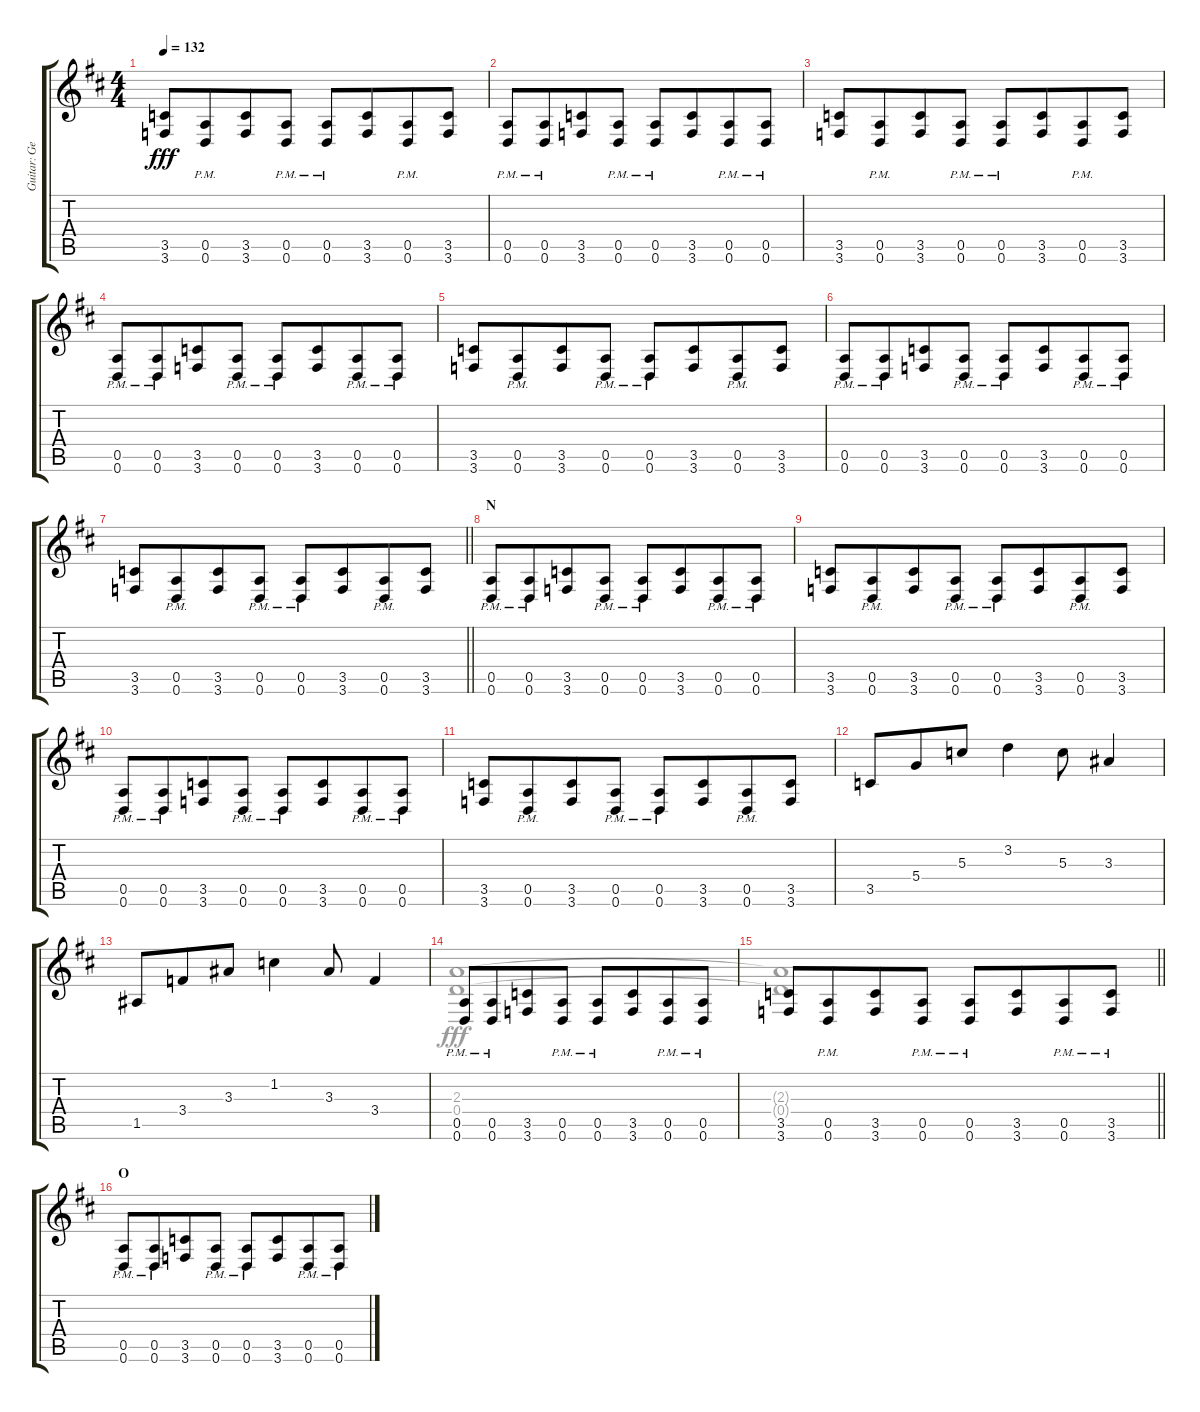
\track ("Guitar: George" "Guitar: Ge") {instrument distortionguitar}
\staff {score tabs}
\tuning (E4 B3 G3 D3 A2 D2) {hide}
\voice
\ts (4 4)
\tempo 132
\clef g2
\ks d
(3.5 3.6).8{dy fff} (0.5{pm} 0.6{pm}).8{beam merge} (3.5 3.6).8 (0.5{pm} 0.6{pm}).8 (0.5{pm} 0.6{pm}).8 (3.5 3.6).8{beam merge} (0.5{pm} 0.6{pm}).8 (3.5 3.6).8 |
(0.5{pm} 0.6{pm}).8 (0.5{pm} 0.6{pm}).8{beam merge} (3.5 3.6).8 (0.5{pm} 0.6{pm}).8 (0.5{pm} 0.6{pm}).8 (3.5 3.6).8{beam merge} (0.5{pm} 0.6{pm}).8 (0.5{pm} 0.6{pm}).8 |
(3.5 3.6).8 (0.5{pm} 0.6{pm}).8{beam merge} (3.5 3.6).8 (0.5{pm} 0.6{pm}).8 (0.5{pm} 0.6{pm}).8 (3.5 3.6).8{beam merge} (0.5{pm} 0.6{pm}).8 (3.5 3.6).8 |
(0.5{pm} 0.6{pm}).8 (0.5{pm} 0.6{pm}).8{beam merge} (3.5 3.6).8 (0.5{pm} 0.6{pm}).8 (0.5{pm} 0.6{pm}).8 (3.5 3.6).8{beam merge} (0.5{pm} 0.6{pm}).8 (0.5{pm} 0.6{pm}).8 |
(3.5 3.6).8 (0.5{pm} 0.6{pm}).8{beam merge} (3.5 3.6).8 (0.5{pm} 0.6{pm}).8 (0.5{pm} 0.6{pm}).8 (3.5 3.6).8{beam merge} (0.5{pm} 0.6{pm}).8 (3.5 3.6).8 |
(0.5{pm} 0.6{pm}).8 (0.5{pm} 0.6{pm}).8{beam merge} (3.5 3.6).8 (0.5{pm} 0.6{pm}).8 (0.5{pm} 0.6{pm}).8 (3.5 3.6).8{beam merge} (0.5{pm} 0.6{pm}).8 (0.5{pm} 0.6{pm}).8 |
\barLineRight lightlight
(3.5 3.6).8 (0.5{pm} 0.6{pm}).8{beam merge} (3.5 3.6).8 (0.5{pm} 0.6{pm}).8 (0.5{pm} 0.6{pm}).8 (3.5 3.6).8{beam merge} (0.5{pm} 0.6{pm}).8 (3.5 3.6).8 |
\section ("" "N")
(0.5{pm} 0.6{pm}).8 (0.5{pm} 0.6{pm}).8{beam merge} (3.5 3.6).8 (0.5{pm} 0.6{pm}).8 (0.5{pm} 0.6{pm}).8 (3.5 3.6).8{beam merge} (0.5{pm} 0.6{pm}).8 (0.5{pm} 0.6{pm}).8 |
(3.5 3.6).8 (0.5{pm} 0.6{pm}).8{beam merge} (3.5 3.6).8 (0.5{pm} 0.6{pm}).8 (0.5{pm} 0.6{pm}).8 (3.5 3.6).8{beam merge} (0.5{pm} 0.6{pm}).8 (3.5 3.6).8 |
(0.5{pm} 0.6{pm}).8 (0.5{pm} 0.6{pm}).8{beam merge} (3.5 3.6).8 (0.5{pm} 0.6{pm}).8 (0.5{pm} 0.6{pm}).8 (3.5 3.6).8{beam merge} (0.5{pm} 0.6{pm}).8 (0.5{pm} 0.6{pm}).8 |
(3.5 3.6).8 (0.5{pm} 0.6{pm}).8{beam merge} (3.5 3.6).8 (0.5{pm} 0.6{pm}).8 (0.5{pm} 0.6{pm}).8 (3.5 3.6).8{beam merge} (0.5{pm} 0.6{pm}).8 (3.5 3.6).8 |
3.5.8 5.4.8{beam merge} 5.3.8 3.2.4 5.3.8 3.3.4 |
1.5.8 3.4.8{beam merge} 3.3.8 1.2.4 3.3.8 3.4.4 |
(0.5{pm} 0.6{pm}).8 (0.5{pm} 0.6{pm}).8{beam merge} (3.5 3.6).8 (0.5{pm} 0.6{pm}).8 (0.5{pm} 0.6{pm}).8 (3.5 3.6).8{beam merge} (0.5{pm} 0.6{pm}).8 (0.5{pm} 0.6{pm}).8 |
\barLineRight lightlight
(3.5 3.6).8 (0.5{pm} 0.6{pm}).8{beam merge} (3.5 3.6).8 (0.5{pm} 0.6{pm}).8 (0.5{pm} 0.6{pm}).8 (3.5 3.6).8{beam merge} (0.5{pm} 0.6{pm}).8 (3.5{pm} 3.6{pm}).8 |
\section ("" "O")
(0.5{pm} 0.6{pm}).8 (0.5{pm} 0.6{pm}).8{beam merge} (3.5 3.6).8 (0.5{pm} 0.6{pm}).8 (0.5{pm} 0.6{pm}).8 (3.5 3.6).8{beam merge} (0.5{pm} 0.6{pm}).8 (0.5{pm} 0.6{pm}).8
\voice
\clef g2
\ottava regular
\simile none
\ks d
|
|
|
|
|
|
\barLineRight lightlight
|
|
|
|
|
|
|
(2.3 0.4).1 |
\barLineRight lightlight
(2.3{t} 0.4{t}).1 |
